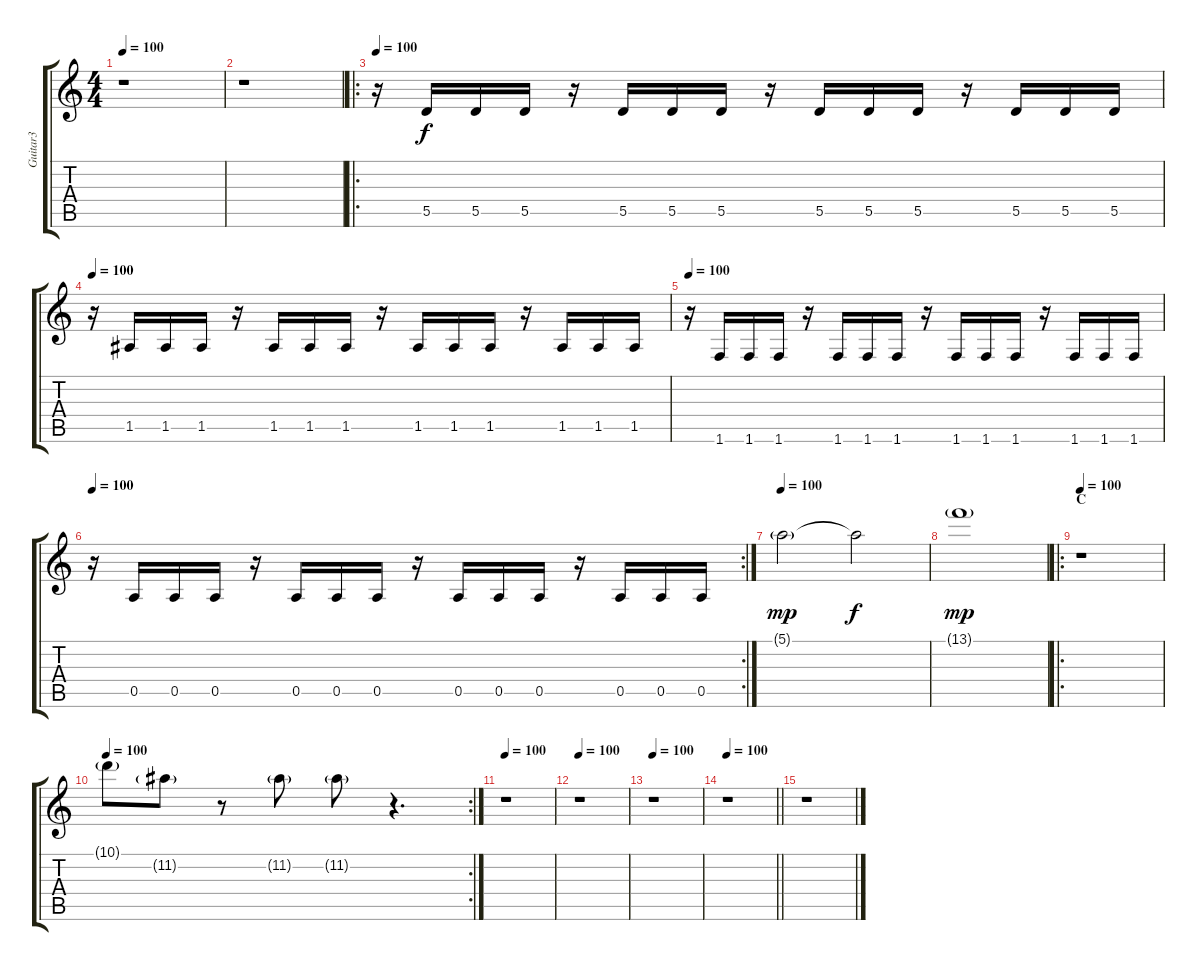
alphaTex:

\track ("Guitar3" "Guitar3") {instrument acousticguitarsteel}
\staff {score tabs}
\tuning (E4 B3 G3 D3 A2 E2) {hide}
\ts (4 4)
\tempo 100
\clef g2
\ks c
r.1{dy f} |
r.1 |
\ro
\tempo 100
r.16{volume 13 instrument distortionguitar} 5.5.16 5.5.16 5.5.16 r.16 5.5.16 5.5.16 5.5.16 r.16 5.5.16 5.5.16 5.5.16 r.16 5.5.16 5.5.16 5.5.16 |
\tempo 100
r.16{volume 13 instrument distortionguitar} 1.5.16 1.5.16 1.5.16 r.16 1.5.16 1.5.16 1.5.16 r.16 1.5.16 1.5.16 1.5.16 r.16 1.5.16 1.5.16 1.5.16 |
\tempo 100
r.16{volume 13 instrument distortionguitar} 1.6.16 1.6.16 1.6.16 r.16 1.6.16 1.6.16 1.6.16 r.16 1.6.16 1.6.16 1.6.16 r.16 1.6.16 1.6.16 1.6.16 |
\rc 2
\tempo 100
r.16{volume 13 instrument distortionguitar} 0.5.16 0.5.16 0.5.16 r.16 0.5.16 0.5.16 0.5.16 r.16 0.5.16 0.5.16 0.5.16 r.16 0.5.16 0.5.16 0.5.16 |
\tempo 100
5.1{g}.2{dy mp volume 13 instrument acousticguitarsteel} 5.1{t}.2{dy f} |
13.1{g}.1{dy mp volume 13 instrument orchestralharp} |
\ro
\section ("" "C")
\tempo 100
r.1 |
\rc 2
\tempo 100
10.1{g}.8{instrument distortionguitar} 11.2{g}.8 r.8 11.2{g}.8 11.2{g}.8 r.4{d} |
\tempo 100
r.1 |
\tempo 100
r.1 |
\tempo 100
r.1 |
\tempo 100
\barLineRight lightlight
r.1 |
r.1
